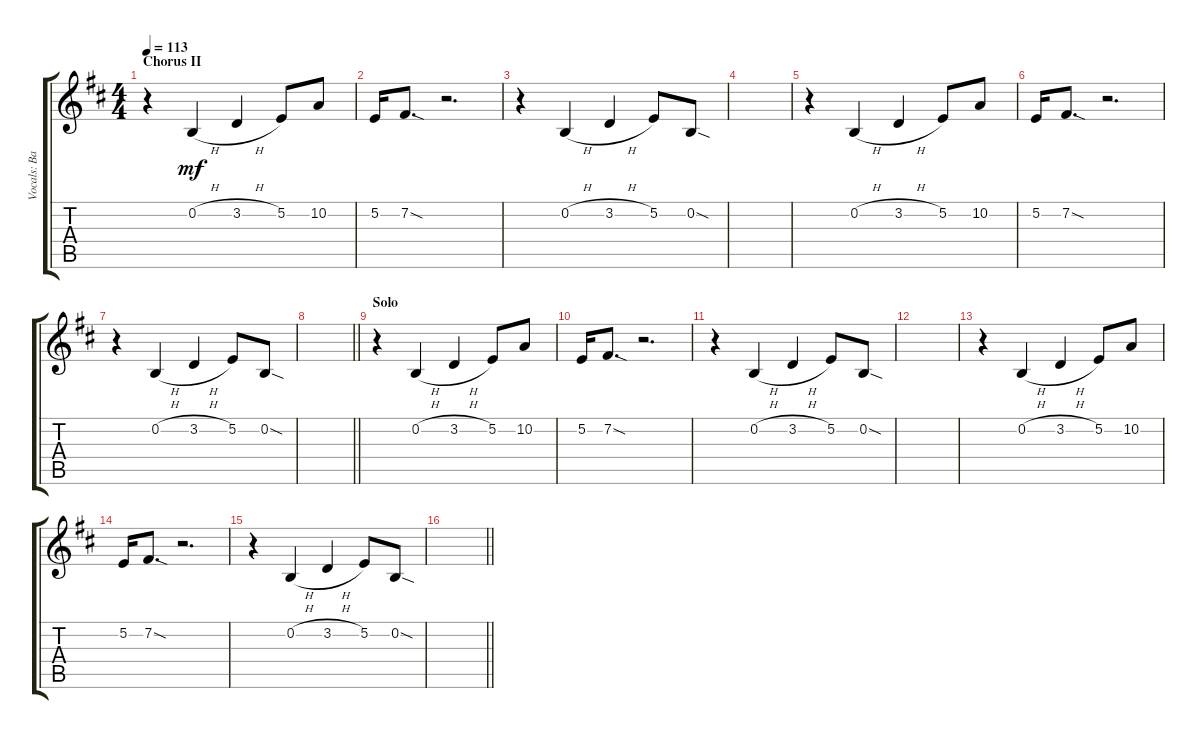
\track ("Vocals: Band" "Vocals: Ba") {instrument choiraahs}
\staff {score tabs}
\tuning (E4 B3 G3 D3 A2 E2) {hide}
\ts (4 4)
\section ("" "Chorus II")
\tempo 113
\clef g2
\ks d
r.4{dy mf} 0.2{h}.4 3.2{h}.4 5.2.8 10.2.8 |
5.2.16 7.2{sod}.8{d} r.2{d} |
r.4 0.2{h}.4 3.2{h}.4 5.2.8 0.2{sod}.8 |
|
r.4 0.2{h}.4 3.2{h}.4 5.2.8 10.2.8 |
5.2.16 7.2{sod}.8{d} r.2{d} |
r.4 0.2{h}.4 3.2{h}.4 5.2.8 0.2{sod}.8 |
\barLineRight lightlight
|
\section ("" "Solo")
r.4 0.2{h}.4 3.2{h}.4 5.2.8 10.2.8 |
5.2.16 7.2{sod}.8{d} r.2{d} |
r.4 0.2{h}.4 3.2{h}.4 5.2.8 0.2{sod}.8 |
|
r.4 0.2{h}.4 3.2{h}.4 5.2.8 10.2.8 |
5.2.16 7.2{sod}.8{d} r.2{d} |
r.4 0.2{h}.4 3.2{h}.4 5.2.8 0.2{sod}.8 |
\barLineRight lightlight
